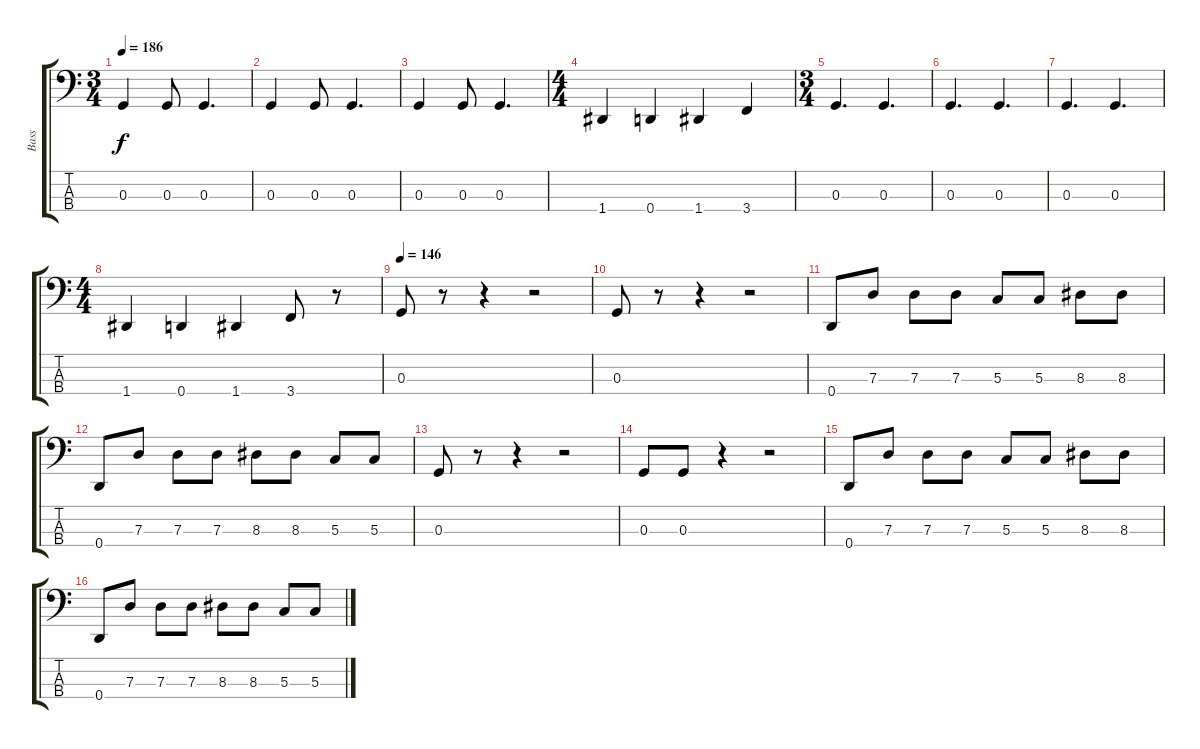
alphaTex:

\track ("Bass" "Bass") {instrument slapbass1}
\staff {score tabs}
\tuning (F2 C2 G1 D1) {hide}
\ts (3 4)
\tempo 186
\clef f4
\ks c
0.3.4{dy f} 0.3.8 0.3.4{d} |
0.3.4 0.3.8 0.3.4{d} |
0.3.4 0.3.8 0.3.4{d} |
\ts (4 4)
1.4.4 0.4.4 1.4.4 3.4.4 |
\ts (3 4)
0.3.4{d} 0.3.4{d} |
0.3.4{d} 0.3.4{d} |
0.3.4{d} 0.3.4{d} |
\ts (4 4)
1.4.4 0.4.4 1.4.4 3.4.8 r.8 |
\tempo 146
0.3.8 r.8 r.4 r.2 |
0.3.8 r.8 r.4 r.2 |
0.4.8 7.3.8 7.3.8 7.3.8 5.3.8 5.3.8 8.3.8 8.3.8 |
0.4.8 7.3.8 7.3.8 7.3.8 8.3.8 8.3.8 5.3.8 5.3.8 |
0.3.8 r.8 r.4 r.2 |
0.3.8 0.3.8 r.4 r.2 |
0.4.8 7.3.8 7.3.8 7.3.8 5.3.8 5.3.8 8.3.8 8.3.8 |
0.4.8 7.3.8 7.3.8 7.3.8 8.3.8 8.3.8 5.3.8 5.3.8
